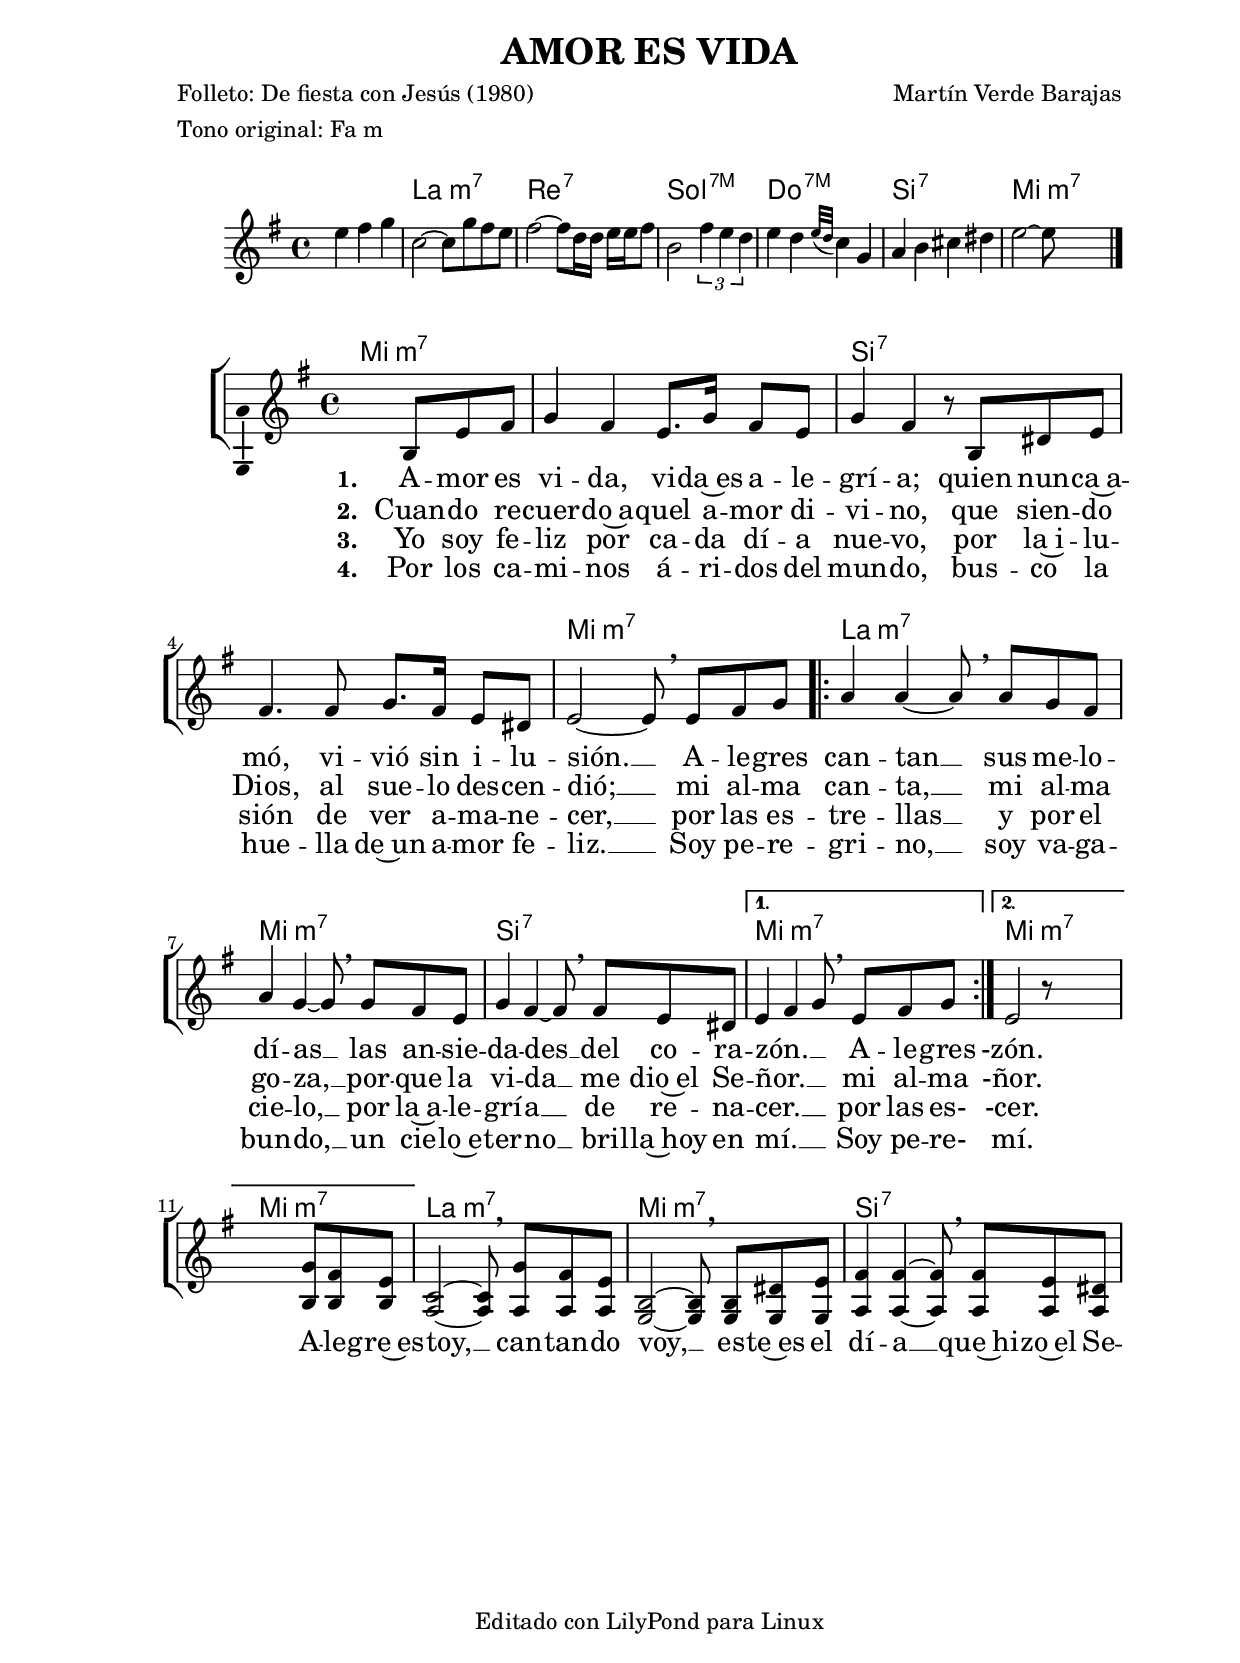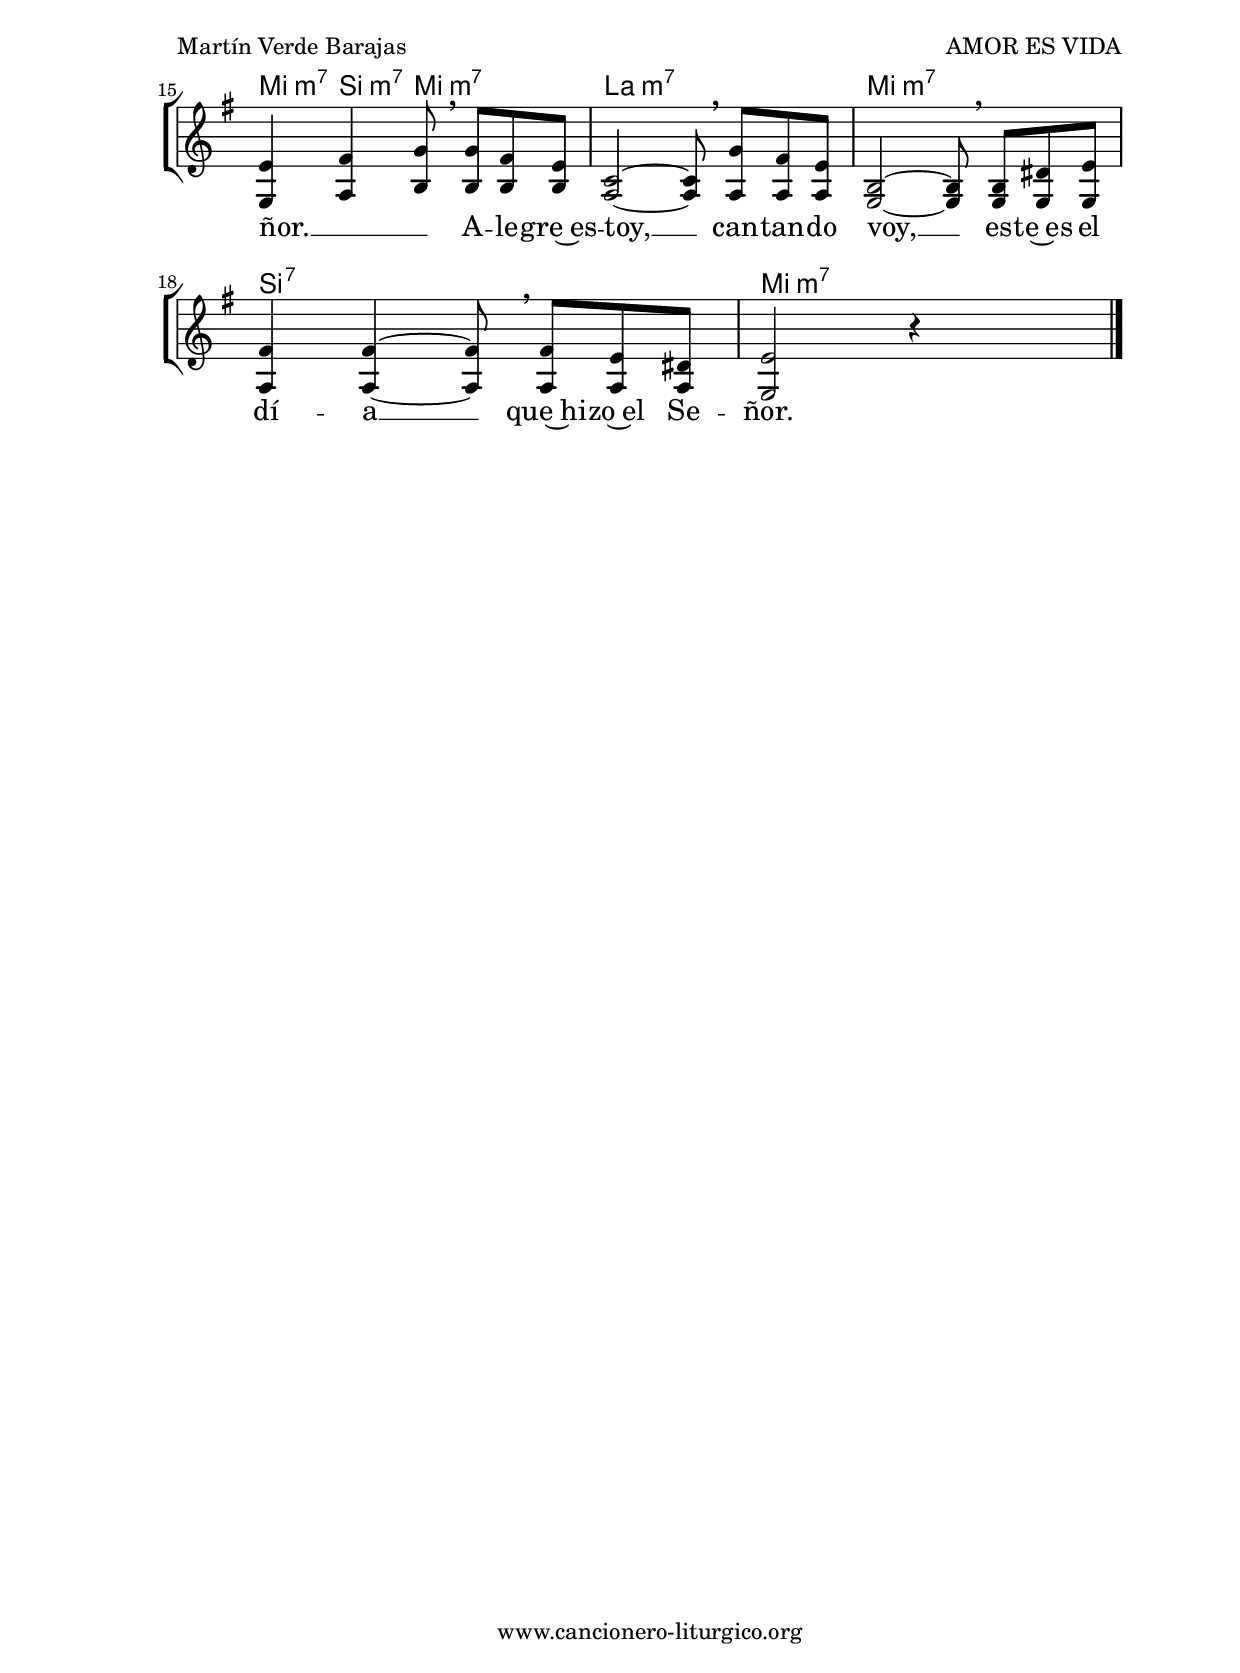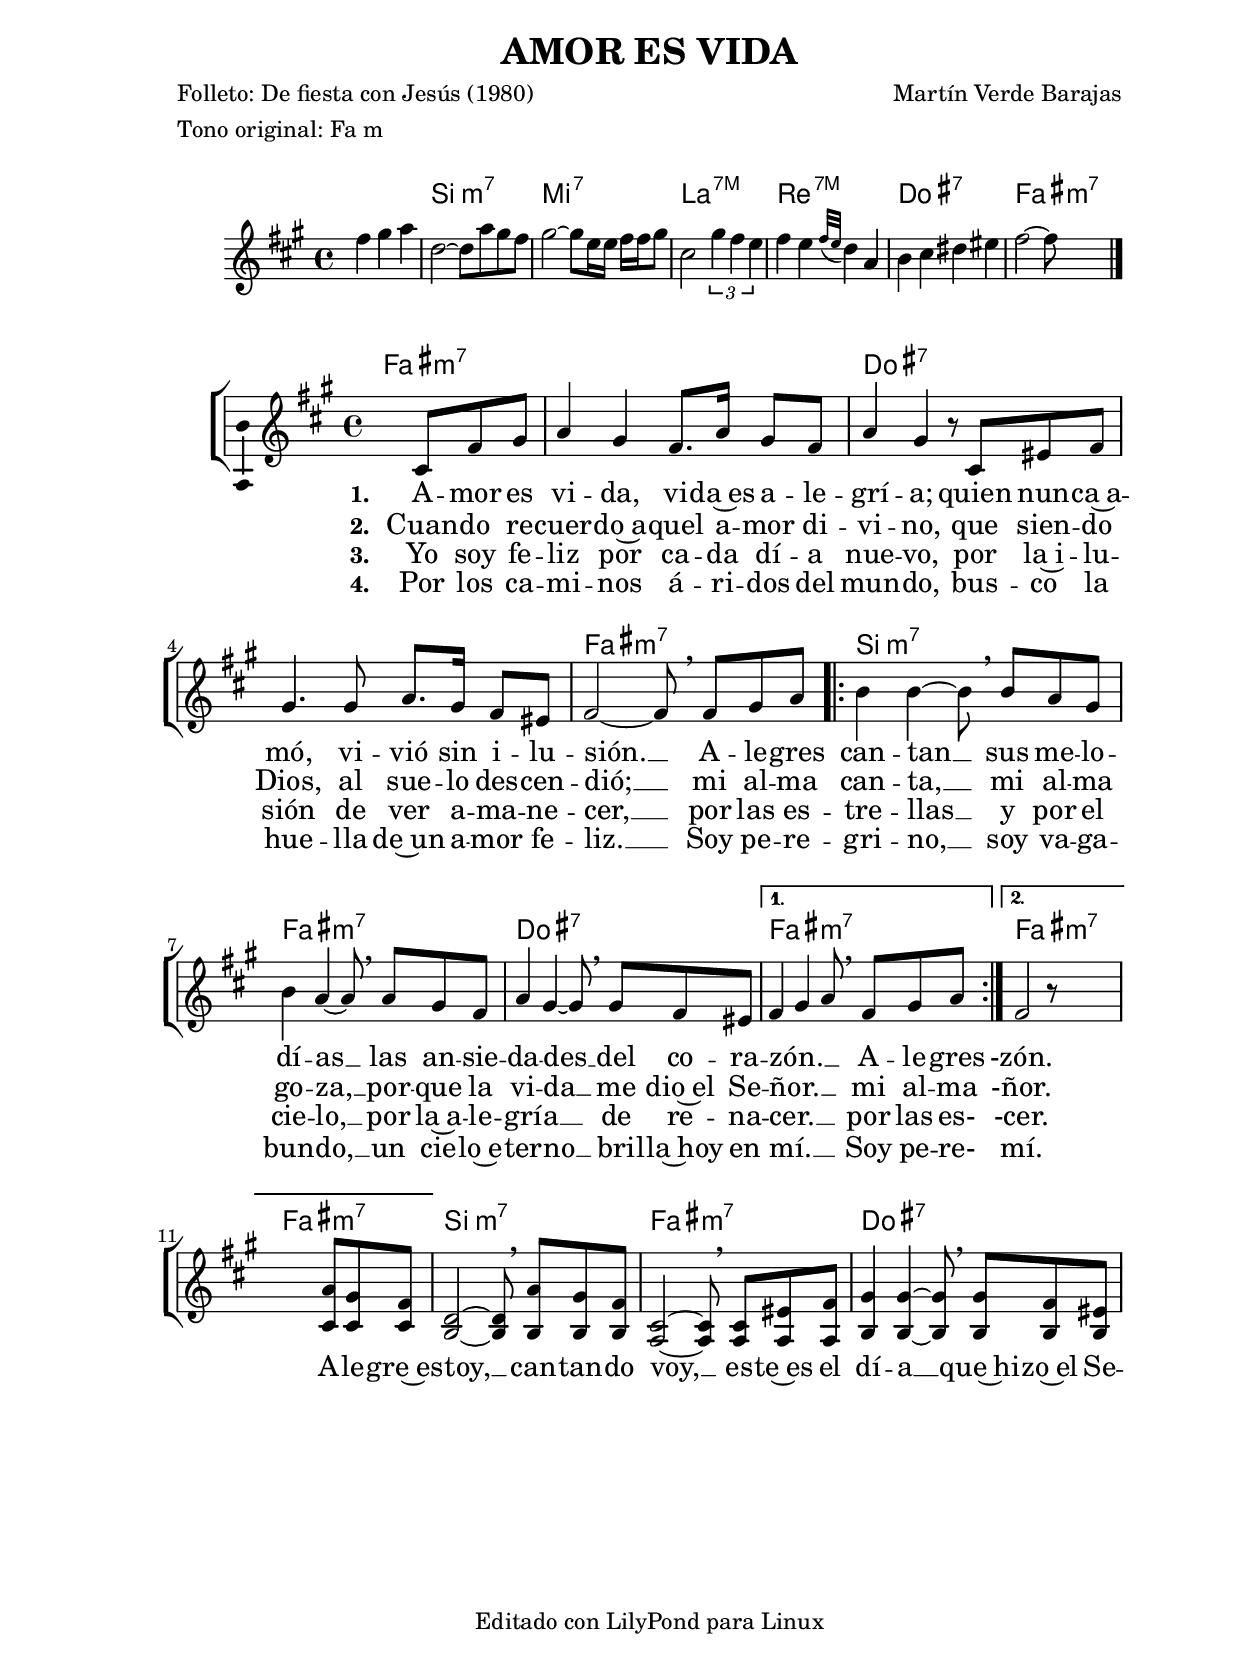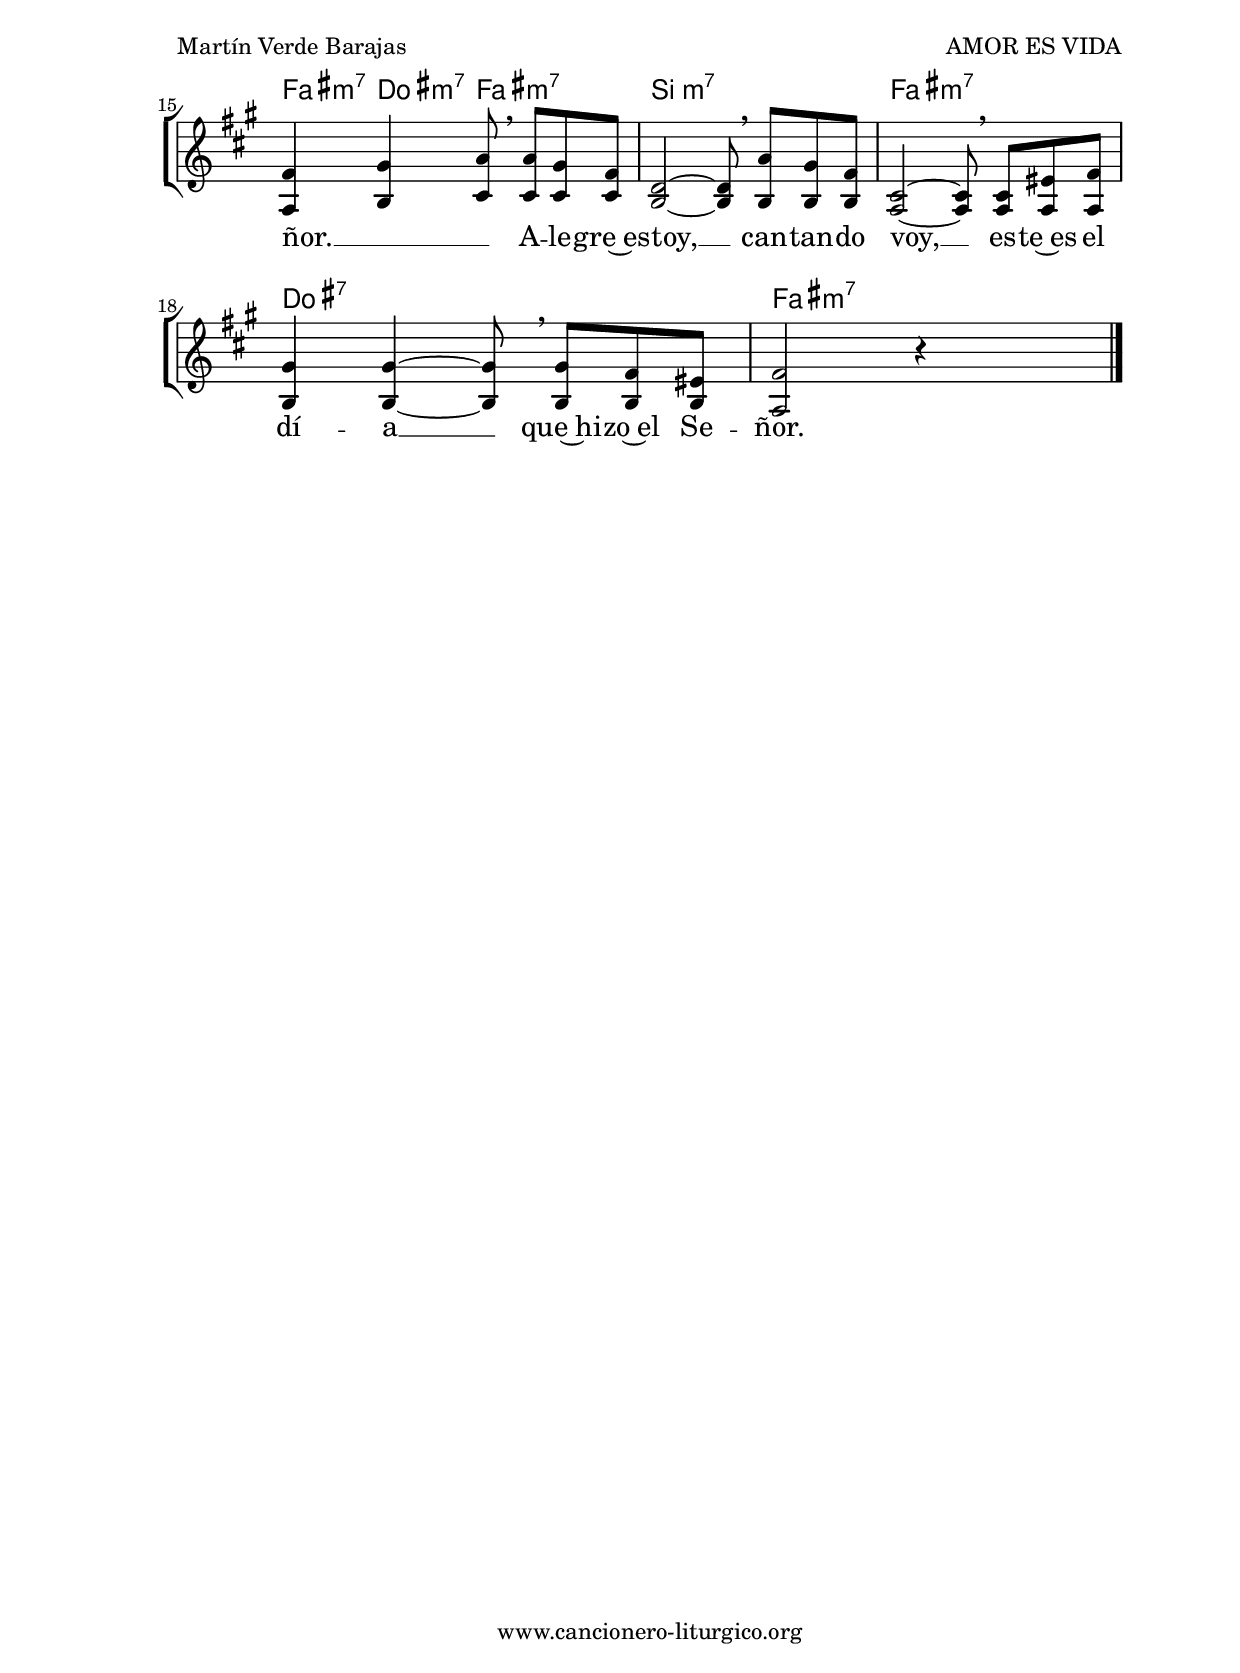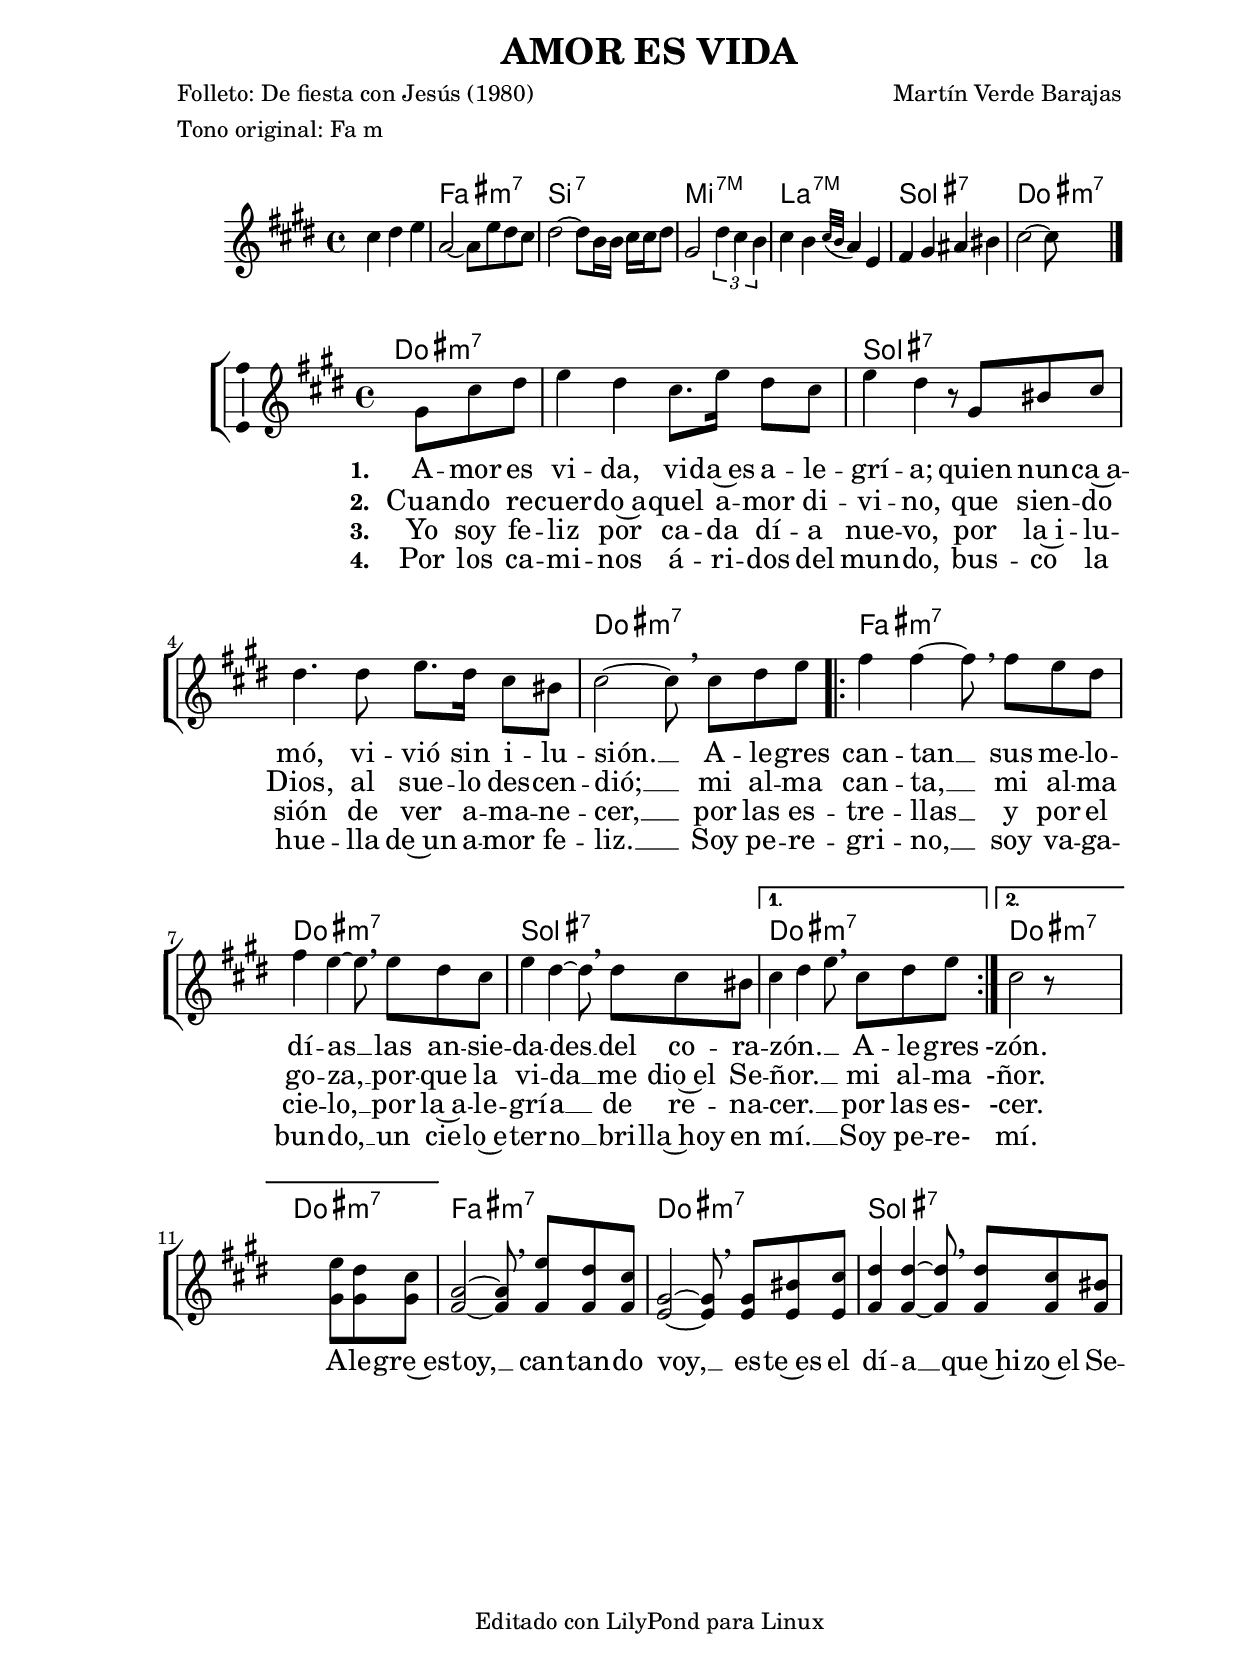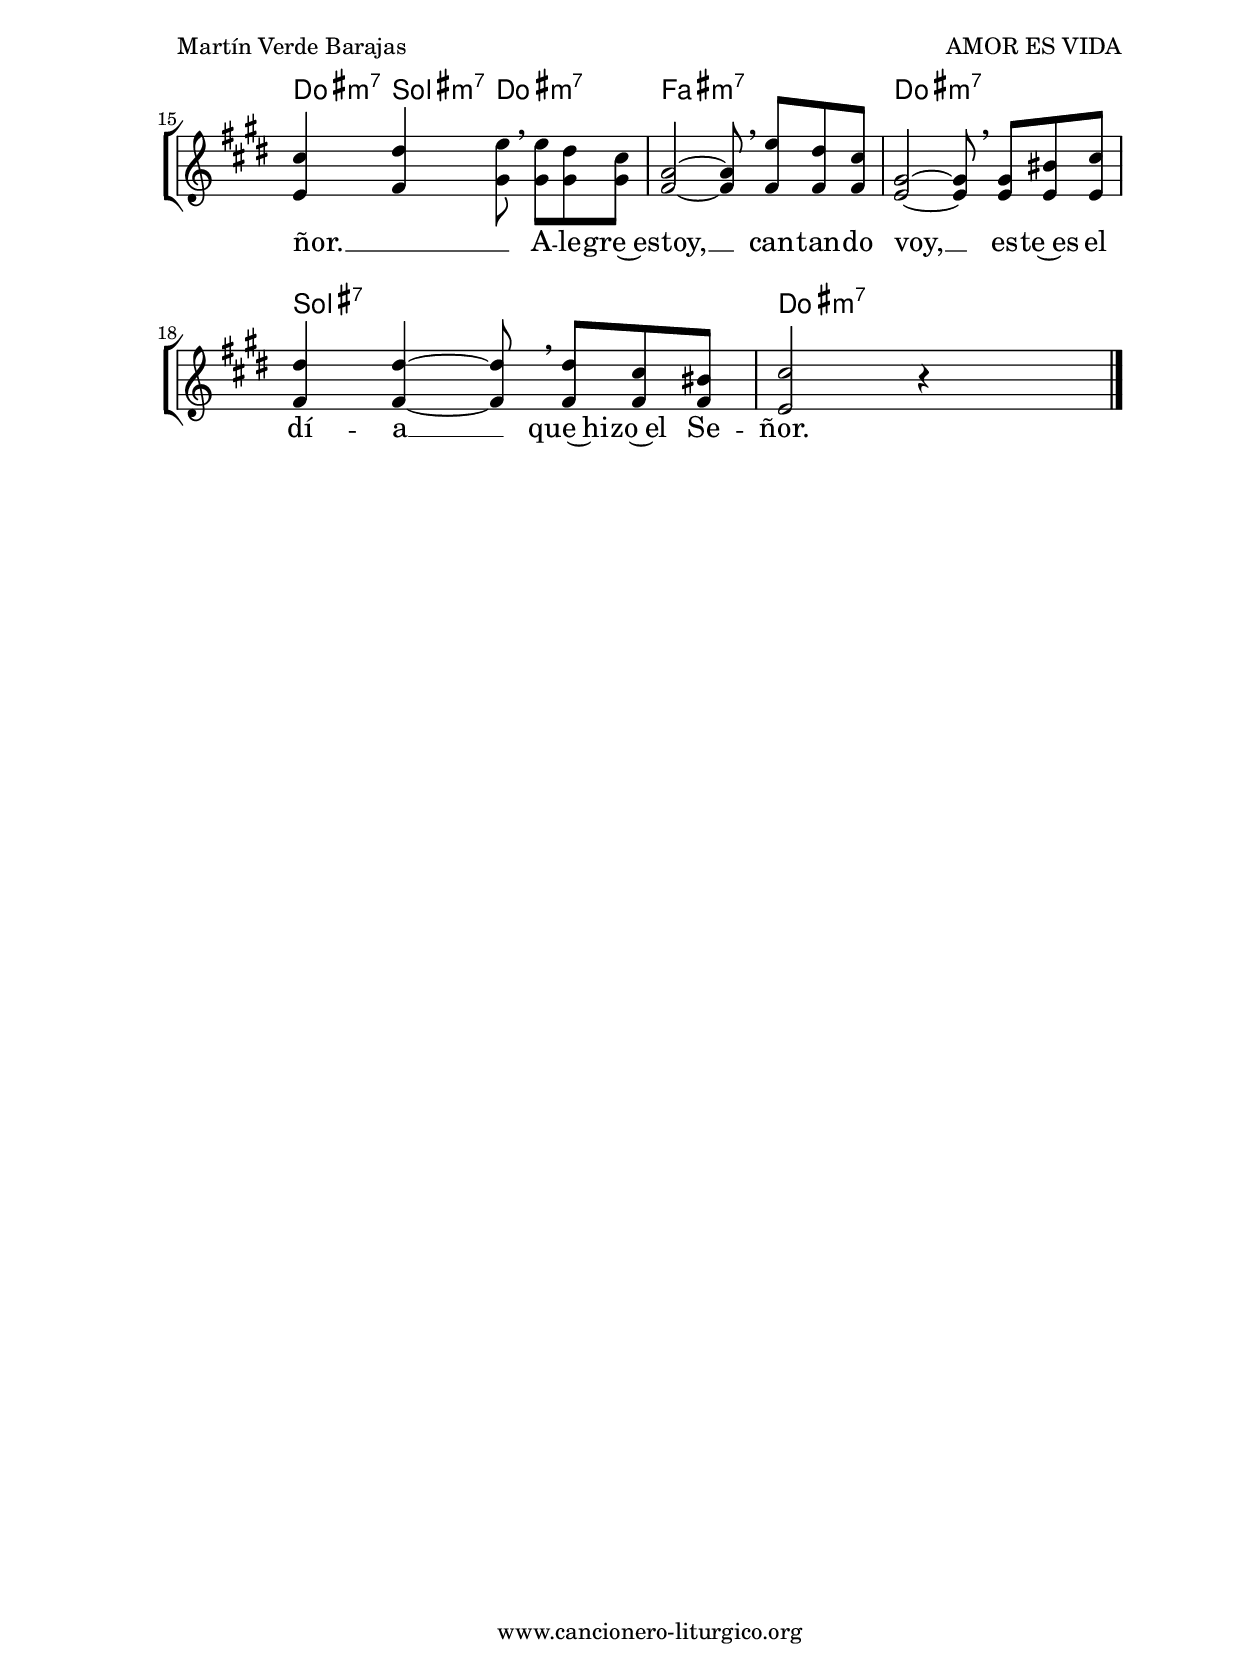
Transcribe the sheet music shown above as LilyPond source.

%
%para convertir .midi en .wav:
%timidity filename.midi -Ow -o finename.wav
%
%
%Para convertir de .wav a .mp3:
%lame -h -m j filename.wav
%
%
%para escuchar el midi:
%timidity nombrefichero.midi
%


%versión de lilypond para la que se ha escrito esta partitura:
\version "2.16.0"

	%Tamaño papel
	#(set-default-paper-size "a4")
	%Tamaño partitura
	#(set-global-staff-size 20)
	%No responde al pulsar sobre una nota
	#(ly:set-option 'point-and-click #f)

%parámetros del encabezamiento:
\header {
	title = "AMOR ES VIDA"
	subtitle = ""
	composer = "Martín Verde Barajas"
	poet = "Folleto: De fiesta con Jesús (1980)"
%%%	meter = "Canciones Carismáticas del mundo"
	meter = "Tono original: Fa m"
	arranger = ""
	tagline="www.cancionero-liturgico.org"
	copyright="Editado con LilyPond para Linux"
	}

%parámetros asociados al papel:
\paper  {
	oddHeaderMarkup = \markup {\fill-line { \on-the-fly #not-first-page \fromproperty #'header:title \on-the-fly #not-first-page \fromproperty #'header:composer }}
	evenHeaderMarkup = \markup {\fill-line { \fromproperty #'header:composer \fromproperty #'header:title }}
	#(set-paper-size "a4")
	print-page-number = ##f
	first-page-number = 1
	print-first-page-number = ##f
%	head-separation = 3.0 \cm
	top-margin = 2.0 \cm
	bottom-margin = 0.5\cm
%%%	bottom-margin = 1.8\cm
	left-margin = 3.0 \cm
	line-width = 16.0 \cm 
	indent = 8\mm
	interscoreline = 2.\mm
	between-system-space = 15\mm
%	para que las partituras no llenen la hoja:
	ragged-bottom = ##t
%	idem para la última hoja:
	ragged-last-bottom = ##f
%	para que las partituras llenen el ancho del papel:
	ragged-last = ##f
	after-title-space = 2.5 \cm
%page-count=1
%system-count=7

	%Flexible Vertical Spacing
%	markup-markup-spacing =
%	#'((basic-distance . 15) (minimum-distance . 15) (padding . 3))
	markup-system-spacing =
	#'((basic-distance . 15) (minimum-distance . 15) (padding . 3))
	system-system-spacing =
	#'((basic-distance . 15) (minimum-distance . 15) (padding . 3))
	score-system-spacing =
	#'((basic-distance . 15) (minimum-distance . 15) (padding . 5))
%	top-system-spacing = % header
%	#'((basic-distance . 8) (minimum-distance . 0) (padding . 0))
%	top-markup-spacing =
%	#'((basic-distance . 20) (minimum-distance . 20) (padding . 0))
	last-bottom-spacing = % footer
	#'((basic-distance . 5) (minimum-distance . 5) (padding . 0))
%	score-markup-spacing =
%	#'((basic-distance . 16) (minimum-distance . 13) (padding . 0))

	}


%parámetros que afectan a toda la partitura:
global =  {
	%clave de sol (G):
	\clef G
	%armadura:
	\transpose f e
	\key f \minor
	\tempo 4=114
	\set Score.tempoHideNote = ##t
	}


acordesintro = {
	\italianChords
	\chordmode {
	\transpose f e
{

\set majorSevenSymbol = \markup { 7M }

s1
bes:m7 ees:7 aes:maj7 des:maj7 c:7 f:m7

}
}
}

melodiaintro = 

	\transpose f e
{
	\relative c''{
	\time 4/4

s4 f4 g aes
%%%\bar "||"
%%%\mark \markup { \musicglyph #"scripts.segno" }
des,2~des8 aes' g f
g2~g8 ees16 ees f f g8
c,2 \times 2/3 {g'4 f ees}
f4 ees \acciaccatura { f32[ees] } des4 aes
bes4 c d e
f2~f8 s8 s4

\bar "|."
}
}

acordes = {
	\italianChords
	\chordmode {
	\transpose f e
{

f1:m7 f:m7 c:7 s f:m7

\repeat volta 2 {
bes1:m7 f:m7 c:7
}
\alternative {
{
f1:m7
}
{
f1:m7
}
}

f1:m7
bes:m7 f:m7 c:7 f4:m7 c:m7 f:m7 s bes1:m7 f:m7 c:7 f:m7

}
}
}

melodia = 
	\transpose f e
{
	\relative c'{
	\time 4/4

s2 s8 c8 f g
aes4 g f8. aes16 g8 f
aes4 g r8 c,8 e f
g4. g8 aes8. g16 f8 e
f2~f8 \breathe f g aes

%\break

\repeat volta 2 {
bes4 bes~bes8 \breathe bes aes g
bes4 aes4~aes8 \breathe aes g f
aes4 g~g8 \breathe g f e
}
\alternative {
{
f4 g aes8 \breathe f g aes
}
{
f2 r8

s8 s4
\break
s2 s8

<<
{
aes8 g f
}
{
c8 c c
}
>>
}
}

%\bar "||"
%\break

<<
{
des2~des8 \breathe aes' g f
c2~c8 \breathe c e f
g4 g~g8 \breathe g f e

\pageBreak

f4 g aes8 \breathe aes g f
des2~des8 \breathe aes' g f
c2~c8 \breathe c e f
g4 g~g8 \breathe g f e
f2 r4 s4
}
{
bes,2~bes8 bes bes bes
aes2~aes8 aes aes aes
bes4 bes~bes8 bes bes bes
aes4 bes c8 c c c
bes2~bes8 bes bes bes
aes2~aes8 aes aes aes
bes4 bes~bes8 bes bes bes
aes2 r4 s4
}
>>

\bar "|."
	}
	}



texto = \lyricmode {
\set stanza =#"1. " A -- mor es vi -- da, vi -- da~es a -- le -- grí -- a;
quien nun -- ca~a -- mó, vi -- vió sin i -- lu -- sión. __
A -- le -- gres can -- tan __ sus me -- lo -- dí -- as __
las an -- sie -- da -- des __ del co -- ra -- zón. __ _ _
A -- le -- gres
-zón.

A -- le -- gre~es -- toy, __
can -- tan -- do voy, __
es -- te~es el dí -- a __
que~hi -- zo~el Se -- ñor. __ _ _
A -- le -- gre~es -- toy, __
can -- tan -- do voy, __
es -- te~es el dí -- a __
que~hi -- zo~el Se -- ñor.

	}

textodos = \lyricmode {
\set stanza =#"2. " Cuan -- do re -- cuer -- do~a -- quel a -- mor di -- vi -- no,
que sien -- do Dios, al sue -- lo des -- cen -- dió; __
mi al -- ma can -- ta, __ mi al -- ma go -- za, __
por -- que la vi -- da __ me dio~el Se -- ñor. __ _ _
mi al -- ma
-ñor.

	}

textotres = \lyricmode {
\set stanza =#"3. " Yo soy fe -- liz por ca -- da dí -- a nue -- vo,
por la~i -- lu -- sión de ver a -- ma -- ne -- cer, __
por las es -- tre -- llas __ y por el cie -- lo, __
por la~a -- le -- grí -- a __ de re -- na -- cer. __ _ _
por las es-
-cer.

	}

textocuatro = \lyricmode {
\set stanza =#"4. " Por los ca -- mi -- nos á -- ri -- dos del mun -- do,
bus -- co la hue -- lla de~un a -- mor fe -- liz. __
Soy pe -- re -- gri -- no, __ soy va -- ga -- bun -- do, __
un cie -- lo~e -- ter -- no __ bri -- lla~hoy en mí. __ _ _
Soy pe -- re-
mí.

	}

acordesintroStaff = \context ChordNames = acordesintroStaff <<
	\set chordChanges = ##t
	\acordesintro
	>>

acordesStaff = \context ChordNames = acordesStaff <<
	\set chordChanges = ##t
	\acordes
	>>


vozintroStaff = \context Voice = vozintroStaff
<<
	\override Staff.StaffSymbol #'staff-space = #(magstep -0.35)
	\set Staff.midiInstrument = #"english horn"
	\set Staff.midiMinimumVolume = #0.7
	\set Staff.midiMaximumVolume = #0.9
	\global
	\melodiaintro
	>>

vozStaff = \context Voice = vozStaff
\with {\consists "Ambitus_engraver"}
<<
%	\set Staff.instrumentName = ""
%	\set Staff.shortInstrumentName = ""
%	\set Staff.midiInstrument = #"clarinet"
%	\set Staff.midiInstrument = #"cello"
%	\set Staff.midiInstrument = #"flute"
	\set Staff.midiInstrument = #"electric guitar (jazz)"
%	\set Staff.midiInstrument = #"english horn"
%	\set Staff.midiInstrument = #"violin"
%	\set Staff.midiInstrument = #"glockenspiel"
	\set Staff.midiMinimumVolume = #0.7
	\set Staff.midiMaximumVolume = #0.9
	\global
	\melodia
	>>


textoStaff = \context Lyrics = textoStaff <<
	\lyricsto vozStaff \texto
	>>

textodosStaff = \context Lyrics = textodosStaff <<
	\lyricsto vozStaff \textodos
	>>

textotresStaff = \context Lyrics = textotresStaff <<
	\lyricsto vozStaff \textotres
	>>

textocuatroStaff = \context Lyrics = textocuatroStaff <<
	\lyricsto vozStaff \textocuatro
	>>


\book {
	\score {
		\context ChoirStaff {
%			\override StaffGroup.SystemStartBracket #'collapse-height = #1
%			\override Score.SystemStartBar #'collapse-height = #1
			<<
			\acordesintroStaff
			\vozintroStaff
			>>
			}
		\layout {
	    		\context {
				\Lyrics
				\override LyricText #'font-size = #2
				}
	   		 \context {
				\Score
				\override StaffSymbol #'staff-space = #(magstep +3)
				}
system-count=1
			}
		}
	\score {
		\context ChoirStaff {
			\override StaffGroup.SystemStartBracket #'collapse-height = #1
			\override Score.SystemStartBar #'collapse-height = #1
			<<
			\acordesStaff
			\vozStaff
			\textoStaff
			\textodosStaff
			\textotresStaff
			\textocuatroStaff
			>>
			}
		\layout {
	    		\context {
				\Lyrics
				\override LyricText #'font-size = #2
				}
	   		 \context {
				\Score
				\override StaffSymbol #'staff-space = #(magstep +3)
				}
system-count=6
			}
		}
	\score {
		\unfoldRepeats
		\context ChoirStaff {
			<<
			\acordesintroStaff
			\vozintroStaff
			>>
			<<
			\acordesStaff
			\vozStaff
			>>
			}
		\midi {
	  		\context {
	  			\Score
				tempoWholesPerMinute = #(ly:make-moment 70 4)
				}
			}
		}
	}



#(define output-suffix "C")
\book {
	\score {
		\context ChoirStaff {
%			\override StaffGroup.SystemStartBracket #'collapse-height = #1
%			\override Score.SystemStartBar #'collapse-height = #1
\transpose c d
			<<
			\acordesintroStaff
			\vozintroStaff
			>>
			}
		\layout {
	    		\context {
				\Lyrics
				\override LyricText #'font-size = #2
				}
	   		 \context {
				\Score
				\override StaffSymbol #'staff-space = #(magstep +3)
				}
system-count=1
			}
		}
	\score {
		\context ChoirStaff {
			\override StaffGroup.SystemStartBracket #'collapse-height = #1
			\override Score.SystemStartBar #'collapse-height = #1
\transpose c d
			<<
			\acordesStaff
			\vozStaff
			\textoStaff
			\textodosStaff
			\textotresStaff
			\textocuatroStaff
			>>
			}
		\layout {
	    		\context {
				\Lyrics
				\override LyricText #'font-size = #2
				}
	   		 \context {
				\Score
				\override StaffSymbol #'staff-space = #(magstep +3)
				}
system-count=6
			}
		}
	}

#(define output-suffix "S")
\book {
	\score {
		\context ChoirStaff {
%			\override StaffGroup.SystemStartBracket #'collapse-height = #1
%			\override Score.SystemStartBar #'collapse-height = #1
\transpose c a,
			<<
			\acordesintroStaff
			\vozintroStaff
			>>
			}
		\layout {
	    		\context {
				\Lyrics
				\override LyricText #'font-size = #2
				}
	   		 \context {
				\Score
				\override StaffSymbol #'staff-space = #(magstep +3)
				}
system-count=1
			}
		}
	\score {
		\context ChoirStaff {
			\override StaffGroup.SystemStartBracket #'collapse-height = #1
			\override Score.SystemStartBar #'collapse-height = #1
\transpose c a
			<<
			\acordesStaff
			\vozStaff
			\textoStaff
			\textodosStaff
			\textotresStaff
			\textocuatroStaff
			>>
			}
		\layout {
	    		\context {
				\Lyrics
				\override LyricText #'font-size = #2
				}
	   		 \context {
				\Score
				\override StaffSymbol #'staff-space = #(magstep +3)
				}
system-count=6
			}
		}
	}


